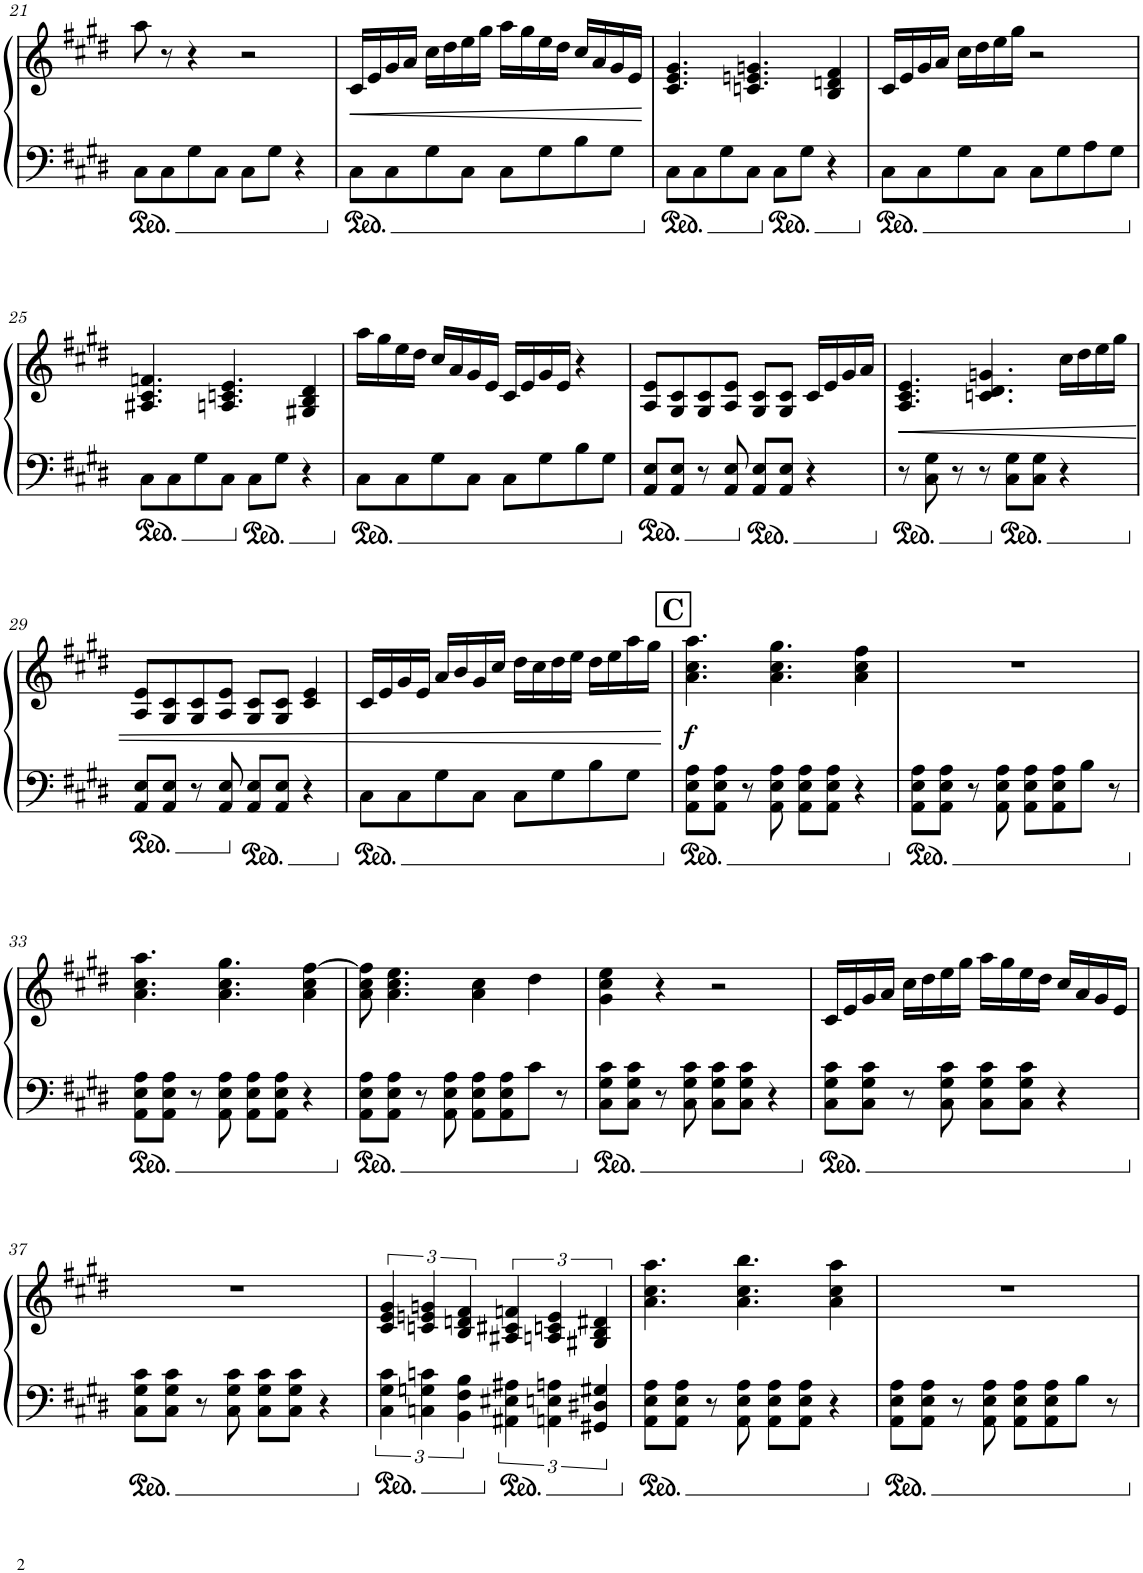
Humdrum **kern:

**kern	**kern	**dynam
*part1	*part1	*part1
*staff2	*staff1	*staff1/2
*I"Piano	*	*
*I'Pno.	*	*
!!LO:PB:g=z
*clefF4	*clefG2	*
*k[f#c#g#d#]	*k[f#c#g#d#]	*
*M4/4	*M4/4	*
=21	=21	=21
8C#\L	8aa\	.
8C#\	8r	.
8G#\	4r	.
8C#\J	.	.
8C#\L	2r	.
8G#\J	.	.
4r	.	.
=22	=22	=22
!	!	!LO:HP:b
8C#\L	16c#/LL	<
.	16e/	.
8C#\	16g#/	.
.	16a/JJ	.
8G#\	16cc#\LL	.
.	16dd#\	.
8C#\J	16ee\	.
.	16gg#\JJ	.
8C#\L	16aa\LL	.
.	16gg#\	.
8G#\	16ee\	.
.	16dd#\JJ	.
8B\	16cc#/LL	.
.	16a/	.
8G#\J	16g#/	.
.	16e/JJ	.
.	.	[
=23	=23	=23
8C#\L	4.c#/ 4.e/ 4.g#/	.
8C#\	.	.
8G#\	.	.
8C#\J	4.cn/ 4.en/ 4.gn/	.
8C#\L	.	.
8G#\J	.	.
4r	4B/ 4dn/ 4f#/	.
=24	=24	=24
8C#\L	16c#/LL	.
.	16e/	.
8C#\	16g#/	.
.	16a/JJ	.
8G#\	16cc#\LL	.
.	16dd#\	.
8C#\J	16ee\	.
.	16gg#\JJ	.
8C#\L	2r	.
8G#\	.	.
8A\	.	.
8G#\J	.	.
!!LO:LB:g=z
=25	=25	=25
8C#\L	4.A#X/ 4.c#/ 4.fn/	.
8C#\	.	.
8G#\	.	.
8C#\J	4.An/ 4.cn/ 4.e/	.
8C#\L	.	.
8G#\J	.	.
4r	4G#X/ 4B/ 4d#/	.
=26	=26	=26
8C#\L	16aa\LL	.
.	16gg#\	.
8C#\	16ee\	.
.	16dd#\JJ	.
8G#\	16cc#/LL	.
.	16a/	.
8C#\J	16g#/	.
.	16e/JJ	.
8C#\L	16c#/LL	.
.	16e/	.
8G#\	16g#/	.
.	16e/JJ	.
8B\	4r	.
8G#\J	.	.
=27	=27	=27
8AA/ 8E/L	8A/ 8e/L	.
8AA/ 8E/J	8G#/ 8c#/	.
8r	8G#/ 8c#/	.
8AA/ 8E/	8A/ 8e/J	.
8AA/ 8E/L	8G#/ 8c#/L	.
8AA/ 8E/J	8G#/ 8c#/J	.
4r	16c#/LL	.
.	16e/	.
.	16g#/	.
.	16a/JJ	.
=28	=28	=28
!	!	!LO:HP:b
8r	4.A/ 4.c#/ 4.e/	<
8C#\ 8G#\	.	.
8r	.	.
8r	4.cn/ 4.d#/ 4.gn/	.
8C#\ 8G#\L	.	.
8C#\ 8G#\J	.	.
4r	16cc#\LL	.
.	16dd#\	.
.	16ee\	.
.	16gg#\JJ	.
!!LO:LB:g=z
=29	=29	=29
8AA/ 8E/L	8A/ 8e/L	.
8AA/ 8E/J	8G#/ 8c#/	.
8r	8G#/ 8c#/	.
8AA/ 8E/	8A/ 8e/J	.
8AA/ 8E/L	8G#/ 8c#/L	.
8AA/ 8E/J	8G#/ 8c#/J	.
4r	4c#/ 4e/	.
=30	=30	=30
8C#\L	16c#/LL	.
.	16e/	.
8C#\	16g#/	.
.	16e/JJ	.
8G#\	16a/LL	.
.	16b/	.
8C#\J	16g#/	.
.	16cc#/JJ	.
8C#\L	16dd#\LL	.
.	16cc#\	.
8G#\	16dd#\	.
.	16ee\JJ	.
8B\	16dd#\LL	.
.	16ee\	.
8G#\J	16aa\	.
.	16gg#\JJ	.
.	.	[
!!LO:REH:place=s1:a:B:cj:fs=14:t=C
=31	=31	=31
!	!	!LO:DY:b
8AA\ 8E\ 8A\L	4.a\ 4.cc#\ 4.aa\	f
8AA\ 8E\ 8A\J	.	.
8r	.	.
8AA\ 8E\ 8A\	4.a\ 4.cc#\ 4.gg#\	.
8AA\ 8E\ 8A\L	.	.
8AA\ 8E\ 8A\J	.	.
4r	4a\ 4cc#\ 4ff#\	.
=32	=32	=32
8AA\ 8E\ 8A\L	1r	.
8AA\ 8E\ 8A\J	.	.
8r	.	.
8AA\ 8E\ 8A\	.	.
8AA\ 8E\ 8A\L	.	.
8AA\ 8E\ 8A\	.	.
8B\J	.	.
8r	.	.
!!LO:LB:g=z
=33	=33	=33
8AA\ 8E\ 8A\L	4.a\ 4.cc#\ 4.aa\	.
8AA\ 8E\ 8A\J	.	.
8r	.	.
8AA\ 8E\ 8A\	4.a\ 4.cc#\ 4.gg#\	.
8AA\ 8E\ 8A\L	.	.
8AA\ 8E\ 8A\J	.	.
4r	4a\ 4cc#\ [4ff#\	.
=34	=34	=34
8AA\ 8E\ 8A\L	8a\ 8cc#\ 8ff#\]	.
8AA\ 8E\ 8A\J	4.a\ 4.cc#\ 4.ee\	.
8r	.	.
8AA\ 8E\ 8A\	.	.
8AA\ 8E\ 8A\L	4a\ 4cc#\	.
8AA\ 8E\ 8A\	.	.
8c#\J	4dd#\	.
8r	.	.
=35	=35	=35
8C#\ 8G#\ 8c#\L	4g#\ 4cc#\ 4ee\	.
8C#\ 8G#\ 8c#\J	.	.
8r	4r	.
8C#\ 8G#\ 8c#\	.	.
8C#\ 8G#\ 8c#\L	2r	.
8C#\ 8G#\ 8c#\J	.	.
4r	.	.
=36	=36	=36
8C#\ 8G#\ 8c#\L	16c#/LL	.
.	16e/	.
8C#\ 8G#\ 8c#\J	16g#/	.
.	16a/JJ	.
8r	16cc#\LL	.
.	16dd#\	.
8C#\ 8G#\ 8c#\	16ee\	.
.	16gg#\JJ	.
8C#\ 8G#\ 8c#\L	16aa\LL	.
.	16gg#\	.
8C#\ 8G#\ 8c#\J	16ee\	.
.	16dd#\JJ	.
4r	16cc#/LL	.
.	16a/	.
.	16g#/	.
.	16e/JJ	.
!!LO:LB:g=z
=37	=37	=37
8C#\ 8G#\ 8c#\L	1r	.
8C#\ 8G#\ 8c#\J	.	.
8r	.	.
8C#\ 8G#\ 8c#\	.	.
8C#\ 8G#\ 8c#\L	.	.
8C#\ 8G#\ 8c#\J	.	.
4r	.	.
=38	=38	=38
6C#\ 6G#\ 6c#\	6c#/ 6e/ 6g#/	.
6Cn\ 6Gn\ 6cn\	6cn/ 6en/ 6gn/	.
6BB\ 6F#\ 6B\	6B/ 6dn/ 6f#/	.
6AA#X\ 6E#X\ 6A#X\	6A#X/ 6c#X/ 6fn/	.
6AAn\ 6En\ 6An\	6An/ 6cn/ 6e/	.
6GG#X/ 6D#X/ 6G#X/	6G#X/ 6B/ 6d#X/	.
=39	=39	=39
8AA\ 8E\ 8A\L	4.a\ 4.cc#\ 4.aa\	.
8AA\ 8E\ 8A\J	.	.
8r	.	.
8AA\ 8E\ 8A\	4.a\ 4.cc#\ 4.bb\	.
8AA\ 8E\ 8A\L	.	.
8AA\ 8E\ 8A\J	.	.
4r	4a\ 4cc#\ 4aa\	.
=40	=40	=40
8AA\ 8E\ 8A\L	1r	.
8AA\ 8E\ 8A\J	.	.
8r	.	.
8AA\ 8E\ 8A\	.	.
8AA\ 8E\ 8A\L	.	.
8AA\ 8E\ 8A\	.	.
8B\J	.	.
8r	.	.
=	=	=
*-	*-	*-
